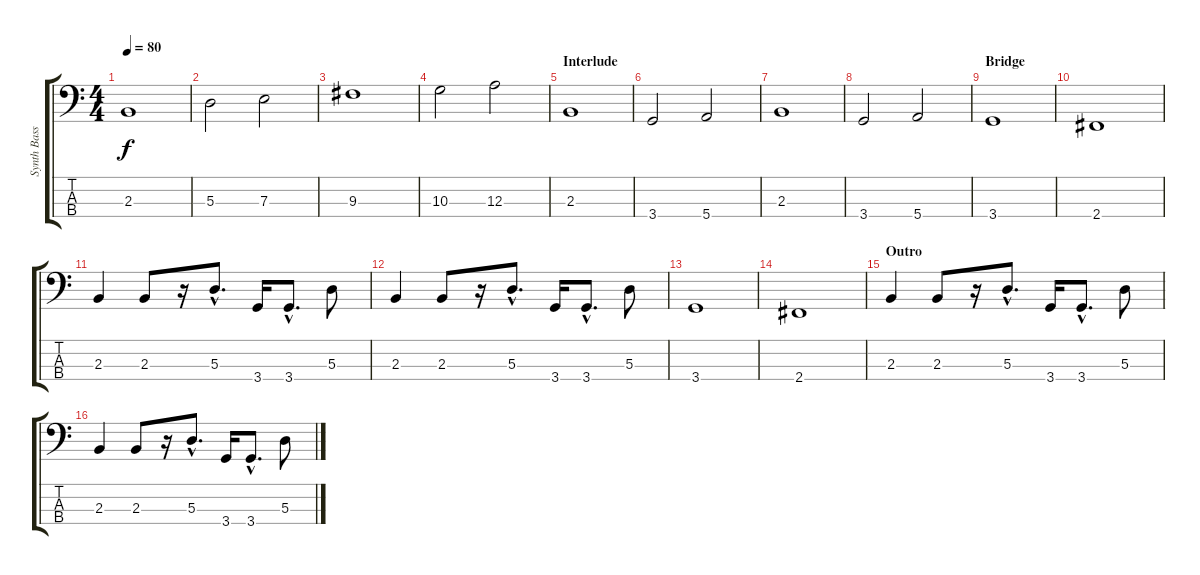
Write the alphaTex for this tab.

\track ("Synth Bass Pad" "Synth Bass") {instrument synthbass2}
\staff {score tabs}
\tuning (G2 D2 A1 E1) {hide}
\ts (4 4)
\tempo 80
\clef f4
\ks c
2.3.1{dy f} |
5.3.2 7.3.2 |
9.3.1 |
10.3.2 12.3.2 |
\section ("" "Interlude")
2.3.1 |
3.4.2 5.4.2 |
2.3.1 |
3.4.2 5.4.2 |
\section ("" "Bridge")
3.4.1 |
2.4.1 |
2.3.4 2.3.8 r.16 5.3{hac}.8{d} 3.4.16 3.4{hac}.8{d} 5.3.8 |
2.3.4 2.3.8 r.16 5.3{hac}.8{d} 3.4.16 3.4{hac}.8{d} 5.3.8 |
3.4.1 |
2.4.1 |
\section ("" "Outro")
2.3.4 2.3.8 r.16 5.3{hac}.8{d} 3.4.16 3.4{hac}.8{d} 5.3.8 |
2.3.4 2.3.8 r.16 5.3{hac}.8{d} 3.4.16 3.4{hac}.8{d} 5.3.8
